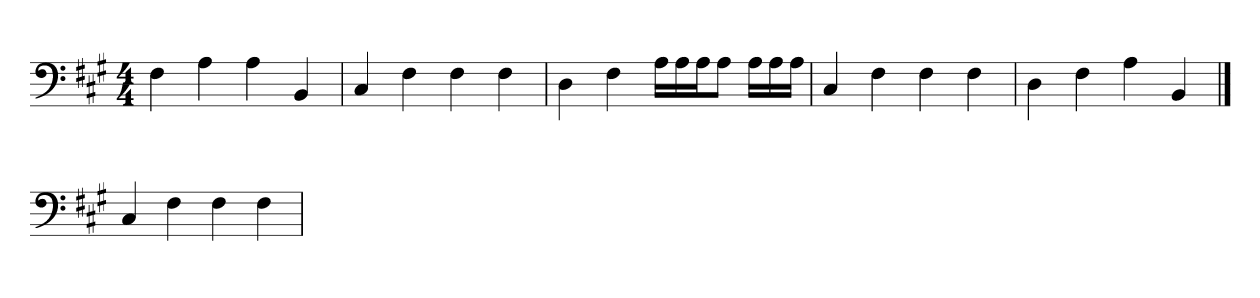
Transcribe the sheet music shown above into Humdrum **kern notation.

**kern
*part1
*staff1
*
*k[f#c#g#]
*M4/4
*MM120
=1
4F#
4A
4A
4BB
=2
4C#
4F#
4F#
4F#
=3
4D
4F#
16A\LL
16A\J
16A\K
8A\J
16A\LL
16A\
16A\JJ
=4
4C#
4F#
4F#
4F#
!!LO:LB:g=z
=5
4D
4F#
4A
4BB
==6
4C#
4F#
4F#
4F#
=
*-
